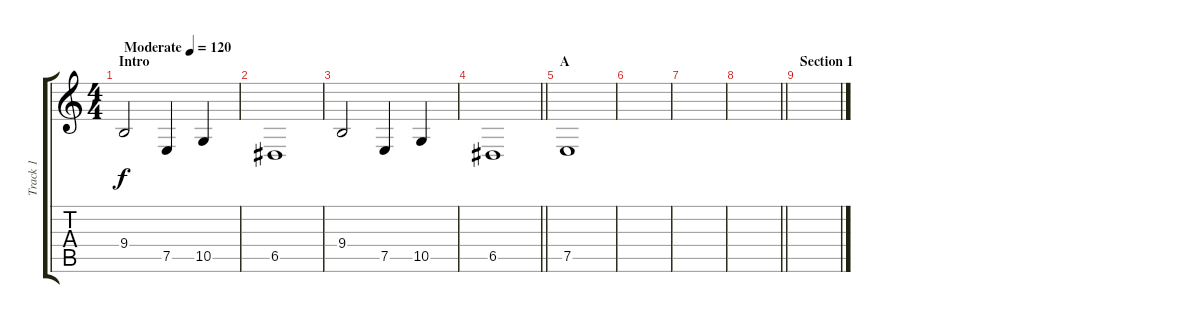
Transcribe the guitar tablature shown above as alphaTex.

\track ("Track 1" "Track 1") {instrument cello}
\staff {score tabs}
\tuning (E4 B3 G3 D3 A2 E2) {hide}
\ts (4 4)
\section ("" "Intro")
\tempo (120 "Moderate")
\clef g2
\ks c
9.4.2{dy f instrument cello} 7.5.4 10.5.4 |
6.5.1 |
9.4.2 7.5.4 10.5.4 |
\barLineRight lightlight
6.5.1 |
\section ("" "A")
7.5.1{volume 3} |
|
|
\barLineRight lightlight
|
\section ("" "Section 1")
